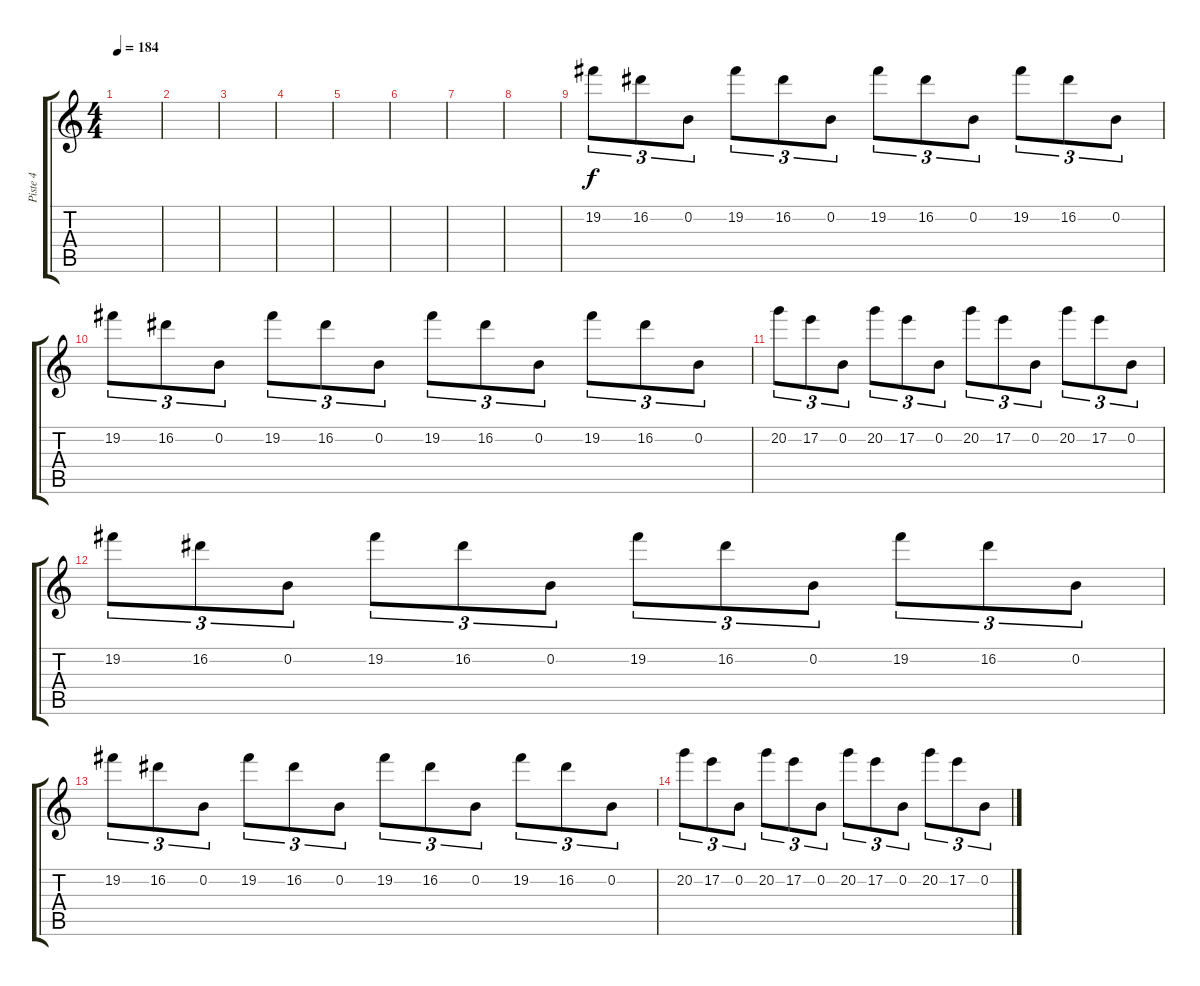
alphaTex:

\track ("Piste 4" "Piste 4") {instrument distortionguitar}
\staff {score tabs}
\tuning (E4 B3 G3 D3 A2 E2) {hide}
\ts (4 4)
\tempo 184
\clef g2
\ks c
|
|
|
|
|
|
|
|
19.2.8{tu (3 2)} 16.2.8{tu (3 2)} 0.2.8{tu (3 2)} 19.2.8{tu (3 2)} 16.2.8{tu (3 2)} 0.2.8{tu (3 2)} 19.2.8{tu (3 2)} 16.2.8{tu (3 2)} 0.2.8{tu (3 2)} 19.2.8{tu (3 2)} 16.2.8{tu (3 2)} 0.2.8{tu (3 2)} |
19.2.8{tu (3 2)} 16.2.8{tu (3 2)} 0.2.8{tu (3 2)} 19.2.8{tu (3 2)} 16.2.8{tu (3 2)} 0.2.8{tu (3 2)} 19.2.8{tu (3 2)} 16.2.8{tu (3 2)} 0.2.8{tu (3 2)} 19.2.8{tu (3 2)} 16.2.8{tu (3 2)} 0.2.8{tu (3 2)} |
20.2.8{tu (3 2)} 17.2.8{tu (3 2)} 0.2.8{tu (3 2)} 20.2.8{tu (3 2)} 17.2.8{tu (3 2)} 0.2.8{tu (3 2)} 20.2.8{tu (3 2)} 17.2.8{tu (3 2)} 0.2.8{tu (3 2)} 20.2.8{tu (3 2)} 17.2.8{tu (3 2)} 0.2.8{tu (3 2)} |
19.2.8{tu (3 2)} 16.2.8{tu (3 2)} 0.2.8{tu (3 2)} 19.2.8{tu (3 2)} 16.2.8{tu (3 2)} 0.2.8{tu (3 2)} 19.2.8{tu (3 2)} 16.2.8{tu (3 2)} 0.2.8{tu (3 2)} 19.2.8{tu (3 2)} 16.2.8{tu (3 2)} 0.2.8{tu (3 2)} |
19.2.8{tu (3 2)} 16.2.8{tu (3 2)} 0.2.8{tu (3 2)} 19.2.8{tu (3 2)} 16.2.8{tu (3 2)} 0.2.8{tu (3 2)} 19.2.8{tu (3 2)} 16.2.8{tu (3 2)} 0.2.8{tu (3 2)} 19.2.8{tu (3 2)} 16.2.8{tu (3 2)} 0.2.8{tu (3 2)} |
20.2.8{tu (3 2)} 17.2.8{tu (3 2)} 0.2.8{tu (3 2)} 20.2.8{tu (3 2)} 17.2.8{tu (3 2)} 0.2.8{tu (3 2)} 20.2.8{tu (3 2)} 17.2.8{tu (3 2)} 0.2.8{tu (3 2)} 20.2.8{tu (3 2)} 17.2.8{tu (3 2)} 0.2.8{tu (3 2)}
